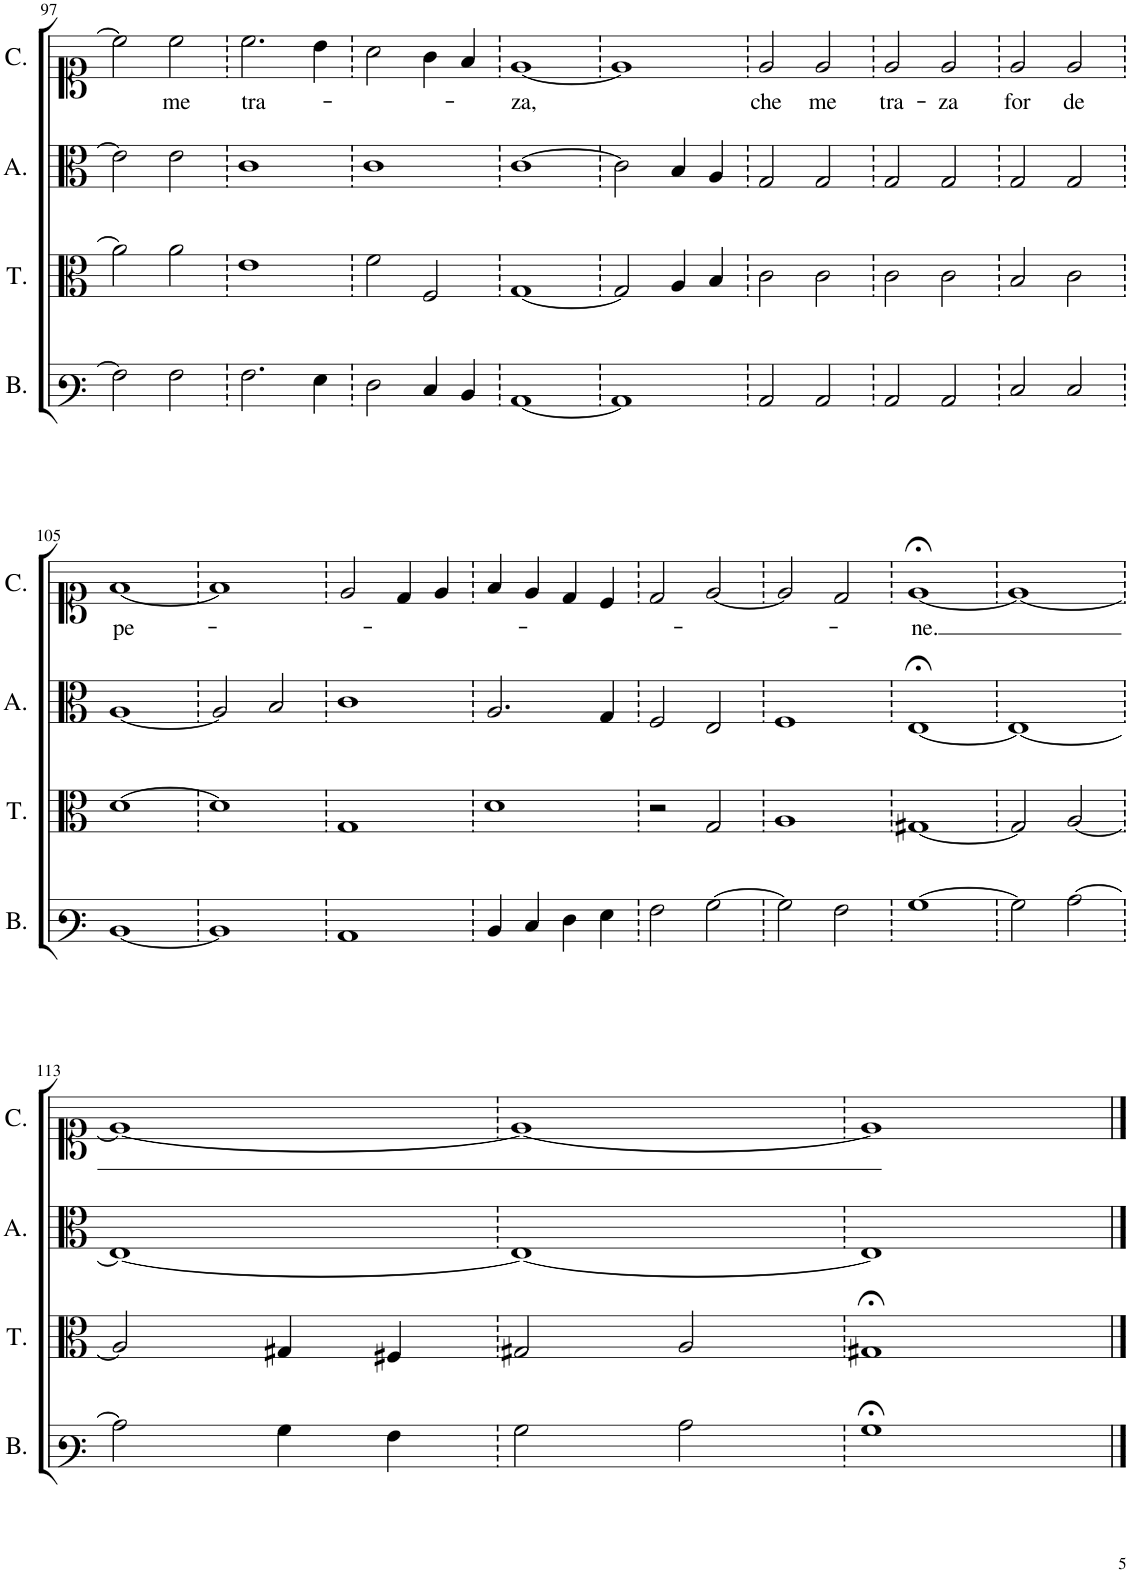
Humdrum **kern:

**kern	**kern	**kern	**kern	**text
*part4	*part3	*part2	*part1	*part1
*staff4	*staff3	*staff2	*staff1	*staff1
*I"Bassus	*I"Tenor	*I"Altus	*I"Cantus	*
*I'B.	*I'T.	*I'A.	*I'C.	*
!!LO:PB:g=z
*clefF3	*clefC3	*clefC3	*clefC1	*
*k[]	*k[]	*k[]	*k[]	*
*M4/4	*M4/4	*M4/4	*M4/4	*
=97	=97	=97	=97	=97
2A\]	2a\]	2e\]	2cc\]	.
!	!	!	!	!LO:LY:b
2A\	2a\	2e\	2cc\	me
=98	=98	=98	=98	=98
!	!	!	!	!LO:LY:b
2.A\	1e	1c	2.cc\	tra-
4G\	.	.	4b\	.
=99	=99	=99	=99	=99
2F\	2f\	1c	2a\	.
4E/	2F/	.	4g\	.
4D/	.	.	4f/	.
=100	=100	=100	=100	=100
!	!	!	!	!LO:LY:b
[1C	[1G	[1c	[1e	-za,
=101	=101	=101	=101	=101
1C]	2G/]	2c\]	1e]	.
.	4A/	4B/	.	.
.	4B/	4A/	.	.
=102	=102	=102	=102	=102
!	!	!	!	!LO:LY:b
2C/	2c\	2G/	2e/	che
!	!	!	!	!LO:LY:b
2C/	2c\	2G/	2e/	me
=103	=103	=103	=103	=103
!	!	!	!	!LO:LY:b
2C/	2c\	2G/	2e/	tra-
!	!	!	!	!LO:LY:b
2C/	2c\	2G/	2e/	-za
=104	=104	=104	=104	=104
!	!	!	!	!LO:LY:b
2E/	2B/	2G/	2e/	for
!	!	!	!	!LO:LY:b
2E/	2c\	2G/	2e/	de
!!LO:LB:g=z
=105	=105	=105	=105	=105
!	!	!	!	!LO:LY:b
[1D	[1d	[1A	[1f	pe-
=106	=106	=106	=106	=106
1D]	1d]	2A/]	1f]	.
.	.	2B/	.	.
=107	=107	=107	=107	=107
1C	1G	1c	2e/	.
.	.	.	4d/	.
.	.	.	4e/	.
=108	=108	=108	=108	=108
4D/	1d	2.A/	4f/	.
4E/	.	.	4e/	.
4F\	.	.	4d/	.
4G\	.	4G/	4c/	.
=109	=109	=109	=109	=109
2A\	2r	2F/	2d/	.
[2B\	2G/	2E/	[2e/	.
=110	=110	=110	=110	=110
2B\]	1A	1F	2e/]	.
2A\	.	.	2d/	.
=111	=111	=111	=111	=111
!	!	!	!	!LO:LY:b
[1B	[1G#X	[1E;<	[1e;<	-ne.
=112	=112	=112	=112	=112
2B\]	2G#/]	1E_	1e_	.
[2c\	[2A/	.	.	.
!!LO:LB:g=z
=113	=113	=113	=113	=113
2c\]	2A/]	1E_	1e_	.
4B\	4G#X/	.	.	.
4A\	4F#X/	.	.	.
=114	=114	=114	=114	=114
2B\	2G#X/	1E_	1e_	.
2c\	2A/	.	.	.
=115	=115	=115	=115	=115
1B;<	1G#X;<	1E]	1e]	.
==	==	==	==	==
*-	*-	*-	*-	*-
